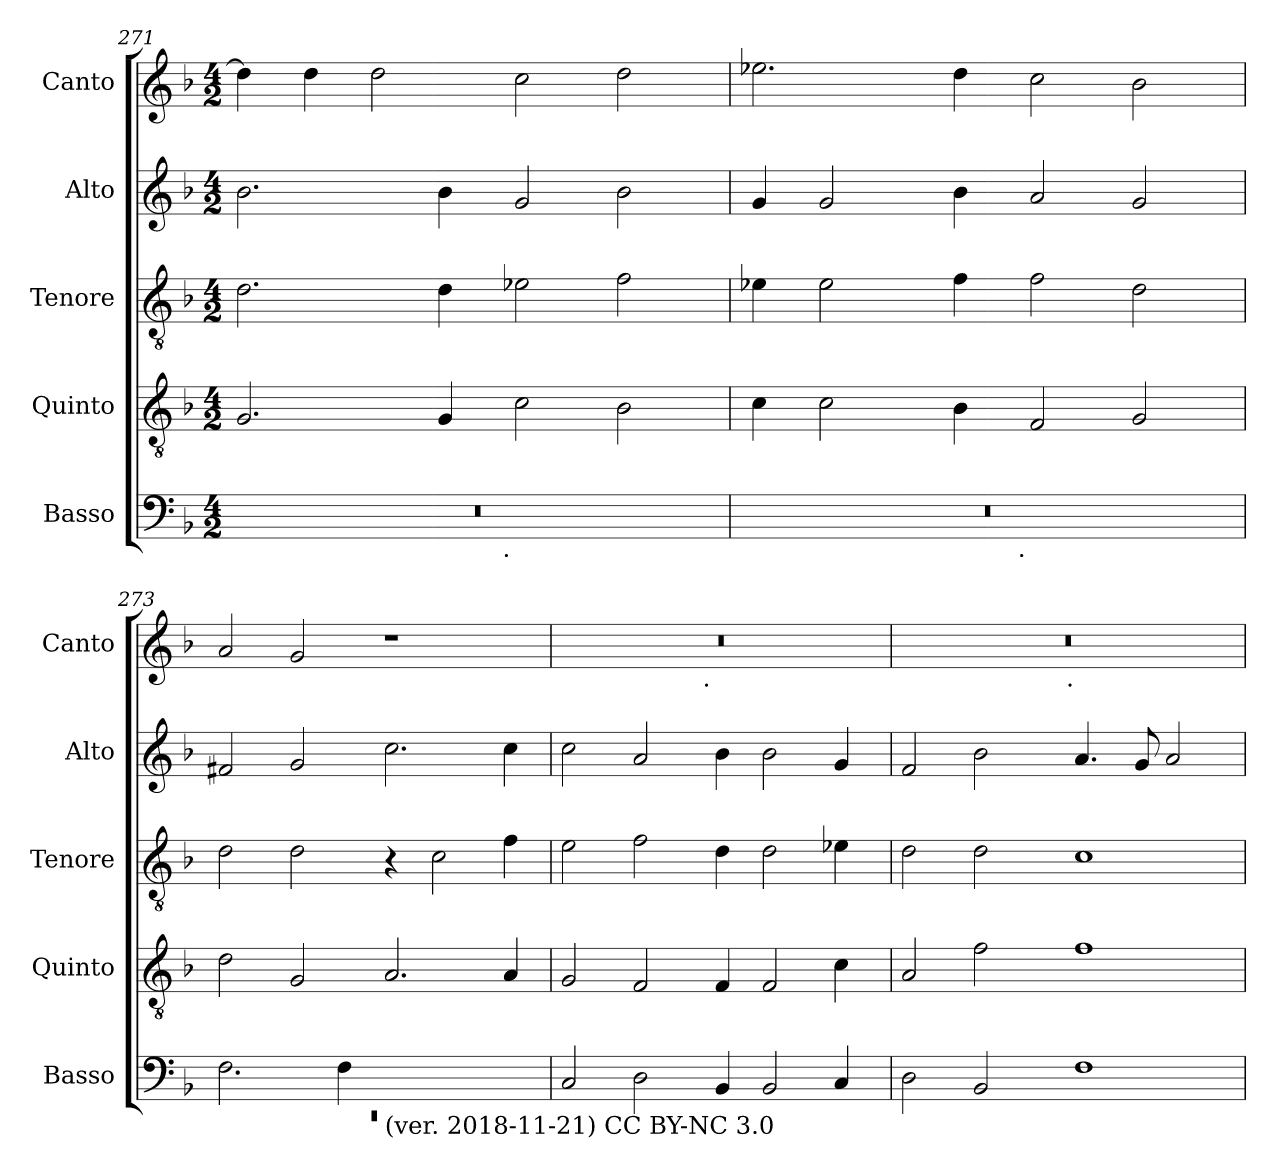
**kern	**kern	**kern	**kern	**kern
*part5	*part4	*part3	*part2	*part1
*staff5	*staff4	*staff3	*staff2	*staff1
*I"Basso	*I"Quinto	*I"Tenore	*I"Alto	*I"Canto
*I'Basso	*I'Quinto	*I'Tenore	*I'Alto	*I'Canto
*clefF4	*clefGv2	*clefGv2	*clefG2	*clefG2
*k[b-]	*k[b-]	*k[b-]	*k[b-]	*k[b-]
*F:	*F:	*F:	*F:	*F:
*M4/2	*M4/2	*M4/2	*M4/2	*M4/2
=271	=271	=271	=271	=271
*^	*	*	*	*
0r	2ryy	2.G/	2.d\	2.b-\	4dd\]
.	.	.	.	.	4dd\
.	4ryy	.	.	.	2dd\
.	8...ryy	4G/	4d\	4b-\	.
!	!LO:TX:b:t=.	!	!	!	!
.	1ryy	.	.	.	.
.	.	2c\	2e-X\	2g/	2cc\
.	.	2B-\	2f\	2b-\	2dd\
.	64ryy	.	.	.	.
=272	=272	=272	=272	=272	=272
0r	2ryy	4c\	4e-X\	4g/	2.ee-X\
.	.	2c\	2e-\	2g/	.
.	4ryy	.	.	.	.
.	8...ryy	4B-\	4f\	4b-\	4dd\
!	!LO:TX:b:t=.	!	!	!	!
.	1ryy	.	.	.	.
.	.	2F/	2f\	2a/	2cc\
.	.	2G/	2d\	2g/	2b-\
.	64ryy	.	.	.	.
=273	=273	=273	=273	=273	=273
!	!LO:N:vis=1	!	!	!	!
*	*^	*	*	*	*
0ryy	0rEE	2.F\	2d\	2d\	2f#X/	2a/
.	.	.	2G/	2d\	2g/	2g/
.	.	4F\	.	.	.	.
!	!	!LO:TX:b:t=(ver. 2018-11-21) CC BY-NC 3.0	!	!	!	!
.	.	1ryy	2.A/	4r	2.cc\	1r
.	.	.	.	2c\	.	.
.	.	.	4A/	4f\	4cc\	.
*v	*v	*v	*	*	*	*
!!LO:PB:g=z
=274	=274	=274	=274	=274
*	*	*	*	*^
2C/	2G/	2e\	2cc\	0r	2ryy
2D\	2F/	2f\	2a/	.	4...ryy
!	!	!	!	!	!LO:TX:b:t=.
.	.	.	.	.	1ryy
4BB-/	4F/	4d\	4b-\	.	.
2BB-/	2F/	2d\	2b-\	.	.
4C/	4c\	4e-X\	4g/	.	.
.	.	.	.	.	32ryy
=275	=275	=275	=275	=275	=275
2D\	2A/	2d\	2f/	0r	2ryy
2BB-/	2f\	2d\	2b-\	.	4ryy
.	.	.	.	.	8...ryy
!	!	!	!	!	!LO:TX:b:t=.
.	.	.	.	.	1ryy
1F	1f	1c	4.a/	.	.
.	.	.	8g/	.	.
.	.	.	2a/	.	.
.	.	.	.	.	64ryy
*	*	*	*	*v	*v
=	=	=	=	=
*-	*-	*-	*-	*-
